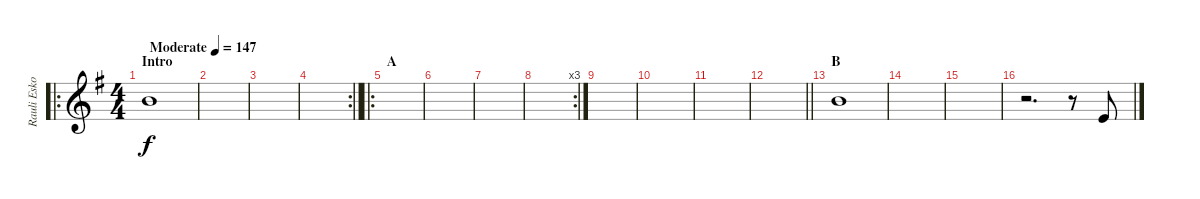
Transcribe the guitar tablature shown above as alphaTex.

\track ("Rauli Eskolin" "Rauli Esko") {instrument tubularbells}
\staff {score}
\tuning (E4 B3 G3 D3 A2 E2) {hide}
\ro
\ts (4 4)
\section ("" "Intro")
\tempo (147 "Moderate")
\clef g2
\ks eminor
12.2.1{dy f instrument tubularbells} |
|
|
\rc 2
\barLineRight lightlight
|
\ro
\section ("" "A")
|
|
|
\rc 3
|
|
|
|
\barLineRight lightlight
|
\section ("" "B")
12.2.1 |
|
|
r.2{d} r.8 9.3.8
